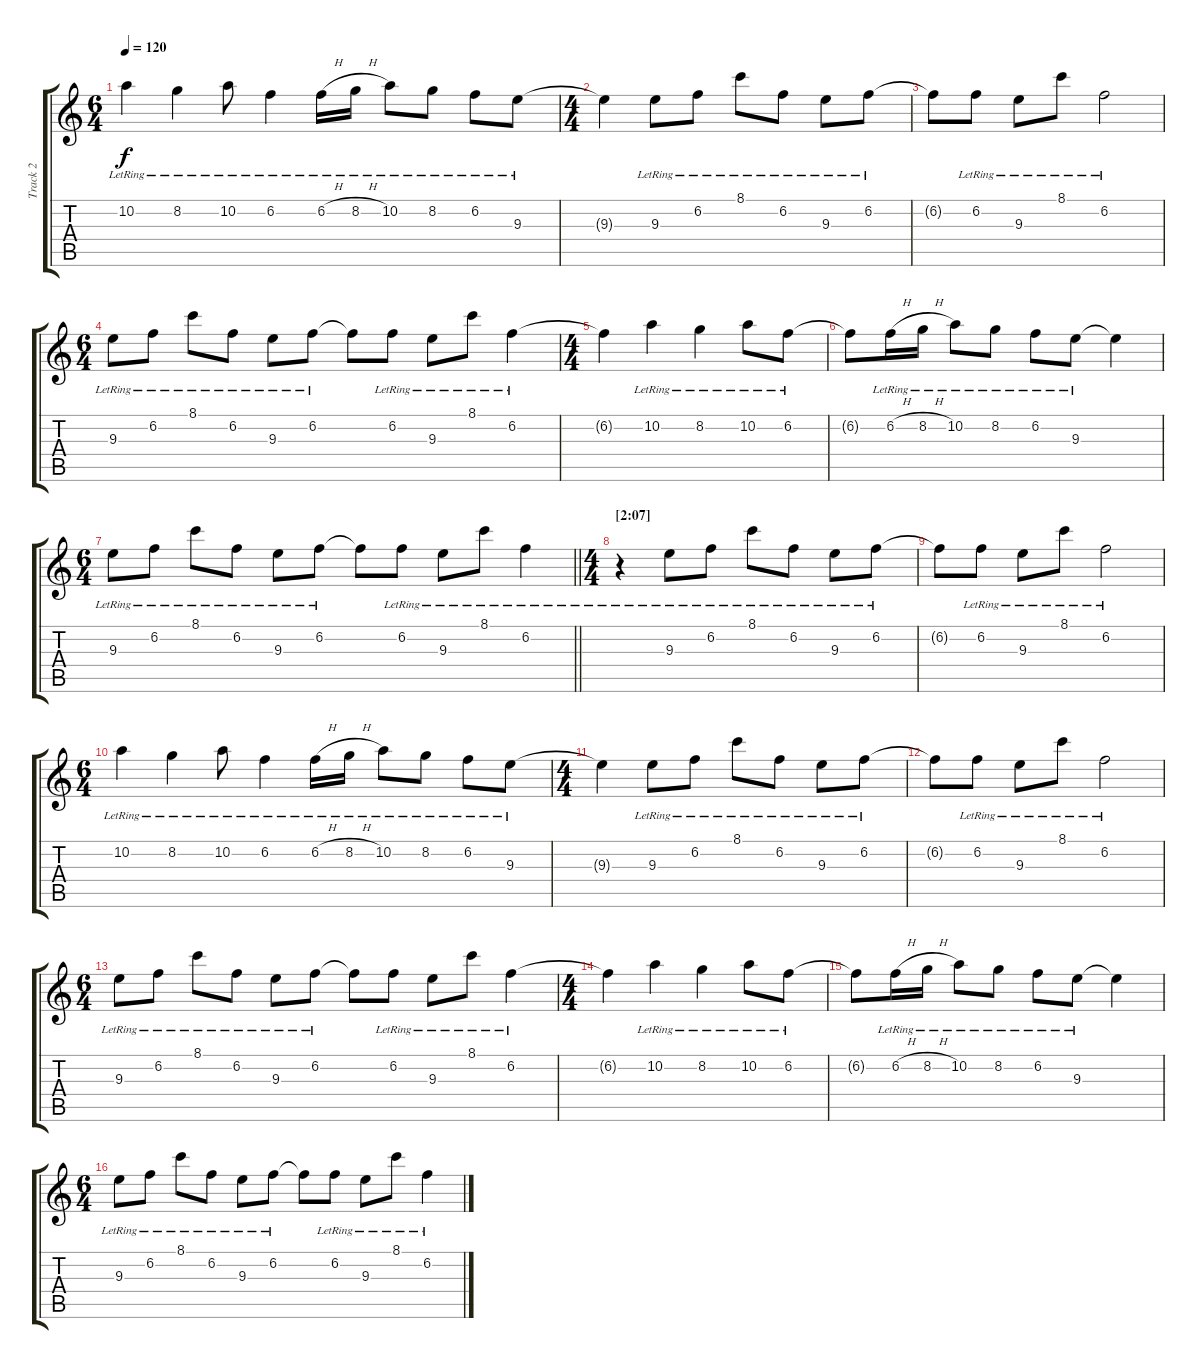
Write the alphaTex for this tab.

\track ("Track 2" "Track 2") {instrument electricguitarjazz}
\staff {score tabs}
\tuning (E4 B3 G3 D3 A2 E2) {hide}
\ts (6 4)
\tempo 120
\clef g2
\ks c
10.2{lr}.4{dy f} 8.2{lr}.4 10.2{lr}.8 6.2{lr}.4 6.2{h lr}.16 8.2{h lr}.16 10.2{lr}.8 8.2{lr}.8 6.2{lr}.8 9.3{lr}.8 |
\ts (4 4)
9.3{t}.4 9.3{lr}.8 6.2{lr}.8 8.1{lr}.8 6.2{lr}.8 9.3{lr}.8 6.2{lr}.8 |
6.2{t}.8 6.2{lr}.8 9.3{lr}.8 8.1{lr}.8 6.2{lr}.2 |
\ts (6 4)
9.3{lr}.8 6.2{lr}.8 8.1{lr}.8 6.2{lr}.8 9.3{lr}.8 6.2{lr}.8 6.2{t}.8 6.2{lr}.8 9.3{lr}.8 8.1{lr}.8 6.2{lr}.4 |
\ts (4 4)
6.2{t}.4 10.2{lr}.4 8.2{lr}.4 10.2{lr}.8 6.2{lr}.8 |
6.2{t}.8 6.2{h lr}.16 8.2{h lr}.16 10.2{lr}.8 8.2{lr}.8 6.2{lr}.8 9.3{lr}.8 9.3{t}.4 |
\ts (6 4)
\barLineRight lightlight
9.3{lr}.8 6.2{lr}.8 8.1{lr}.8 6.2{lr}.8 9.3{lr}.8 6.2{lr}.8 6.2{t}.8 6.2{lr}.8 9.3{lr}.8 8.1{lr}.8 6.2{lr}.4 |
\ts (4 4)
\section ("" "[2:07]")
r.4 9.3{lr}.8 6.2{lr}.8 8.1{lr}.8 6.2{lr}.8 9.3{lr}.8 6.2{lr}.8 |
6.2{t}.8 6.2{lr}.8 9.3{lr}.8 8.1{lr}.8 6.2{lr}.2 |
\ts (6 4)
10.2{lr}.4 8.2{lr}.4 10.2{lr}.8 6.2{lr}.4 6.2{h lr}.16 8.2{h lr}.16 10.2{lr}.8 8.2{lr}.8 6.2{lr}.8 9.3{lr}.8 |
\ts (4 4)
9.3{t}.4 9.3{lr}.8 6.2{lr}.8 8.1{lr}.8 6.2{lr}.8 9.3{lr}.8 6.2{lr}.8 |
6.2{t}.8 6.2{lr}.8 9.3{lr}.8 8.1{lr}.8 6.2{lr}.2 |
\ts (6 4)
9.3{lr}.8 6.2{lr}.8 8.1{lr}.8 6.2{lr}.8 9.3{lr}.8 6.2{lr}.8 6.2{t}.8 6.2{lr}.8 9.3{lr}.8 8.1{lr}.8 6.2{lr}.4 |
\ts (4 4)
6.2{t}.4 10.2{lr}.4 8.2{lr}.4 10.2{lr}.8 6.2{lr}.8 |
6.2{t}.8 6.2{h lr}.16 8.2{h lr}.16 10.2{lr}.8 8.2{lr}.8 6.2{lr}.8 9.3{lr}.8 9.3{t}.4 |
\ts (6 4)
9.3{lr}.8 6.2{lr}.8 8.1{lr}.8 6.2{lr}.8 9.3{lr}.8 6.2{lr}.8 6.2{t}.8 6.2{lr}.8 9.3{lr}.8 8.1{lr}.8 6.2{lr}.4
